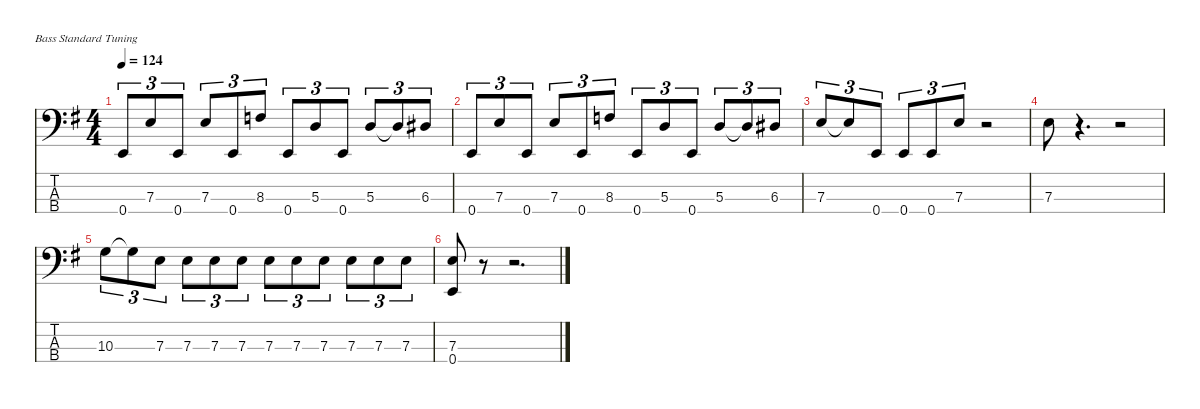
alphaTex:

\defaultSystemsLayout 4
\hideDynamics
\bracketExtendMode nobrackets
\singleTrackTrackNamePolicy hidden
\multiTrackTrackNamePolicy hidden
\otherSystemsTrackNameOrientation horizontal
\track ("Bass Gtr" "el.bs.") {instrument electricbasspick}
\staff {score tabs}
\tuning (G2 D2 A1 E1)
\ts (4 4)
\tempo 124
\clef f4
\ks g
0.4{acc forcenatural}.8{tu (3 2) dy fff beam Up} 7.3{acc forcenatural}.8{tu (3 2) beam Up} 0.4{acc forcenatural}.8{tu (3 2) beam Up} 7.3{acc forcenatural}.8{tu (3 2) beam Up} 0.4{acc forcenatural}.8{tu (3 2) beam Up} 8.3{acc forcenatural}.8{tu (3 2) beam Up} 0.4{acc forcenatural}.8{tu (3 2) beam Up} 5.3{acc forcenatural}.8{tu (3 2) beam Up} 0.4{acc forcenatural}.8{tu (3 2) beam Up} 5.3{acc forcenatural}.8{tu (3 2) beam Up} 5.3{t acc forcenatural}.8{tu (3 2) beam Up} 6.3{acc #}.8{tu (3 2) beam Up} |
0.4{acc forcenatural}.8{tu (3 2) beam Up} 7.3{acc forcenatural}.8{tu (3 2) beam Up} 0.4{acc forcenatural}.8{tu (3 2) beam Up} 7.3{acc forcenatural}.8{tu (3 2) beam Up} 0.4{acc forcenatural}.8{tu (3 2) beam Up} 8.3{acc forcenatural}.8{tu (3 2) beam Up} 0.4{acc forcenatural}.8{tu (3 2) beam Up} 5.3{acc forcenatural}.8{tu (3 2) beam Up} 0.4{acc forcenatural}.8{tu (3 2) beam Up} 5.3{acc forcenatural}.8{tu (3 2) beam Up} 5.3{t acc forcenatural}.8{tu (3 2) beam Up} 6.3{acc #}.8{tu (3 2) beam Up} |
7.3{acc forcenatural}.8{tu (3 2) beam Up} 7.3{t acc forcenatural}.8{tu (3 2) beam Up} 0.4{acc forcenatural}.8{tu (3 2) beam Up} 0.4{acc forcenatural}.8{tu (3 2) beam Up} 0.4{acc forcenatural}.8{tu (3 2) beam Up} 7.3{acc forcenatural}.8{tu (3 2) beam Up} r.2{beam Up} |
7.3{acc forcenatural}.8{beam Down} r.4{d beam Down} r.2{beam Down} |
10.3{acc forcenatural}.8{tu (3 2) beam Down} 10.3{t acc forcenatural}.8{tu (3 2) beam Down} 7.3{acc forcenatural}.8{tu (3 2) beam Down} 7.3{acc forcenatural}.8{tu (3 2) beam Down} 7.3{acc forcenatural}.8{tu (3 2) beam Down} 7.3{acc forcenatural}.8{tu (3 2) beam Down} 7.3{acc forcenatural}.8{tu (3 2) beam Down} 7.3{acc forcenatural}.8{tu (3 2) beam Down} 7.3{acc forcenatural}.8{tu (3 2) beam Down} 7.3{acc forcenatural}.8{tu (3 2) beam Down} 7.3{acc forcenatural}.8{tu (3 2) beam Down} 7.3{acc forcenatural}.8{tu (3 2) beam Down} |
(7.3{acc forcenatural} 0.4{acc forcenatural}).8{beam Up} r.8{beam Up} r.2{d beam Up}
